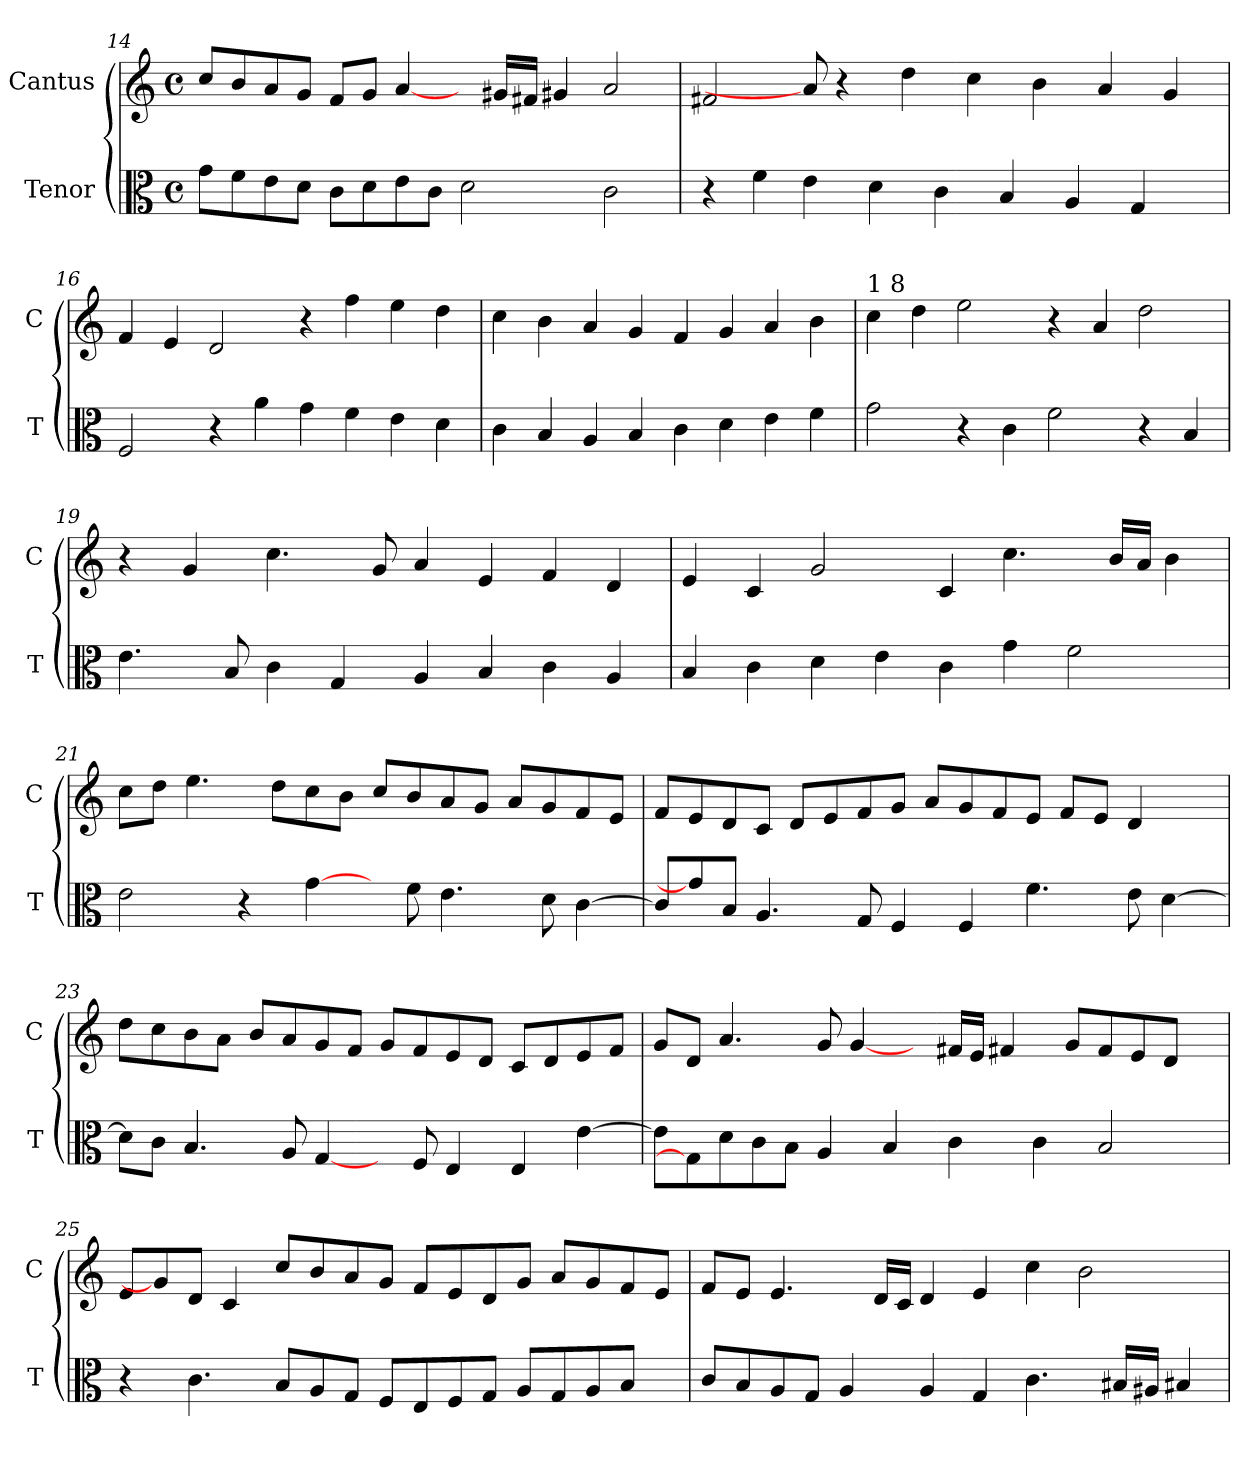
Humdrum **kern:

**kern	**kern
*part2	*part1
*staff2	*staff1
*I"Tenor	*I"Cantus
*I'T	*I'C
*clefC3	*clefG2
*k[]	*k[]
*C:	*C:
*M4/4	*M4/4
*met(c)	*met(c)
=14	=14
8g\L	8cc/L
8f\	8b/
8e\	8a/
8d\J	8g/J
8c\L	8f/L
8d\	8g/J
8e\	[4a/
8c\J	.
2d\	8ryy
.	16g#X/LL
.	16f#X/JJ
.	4g#X/
2c\	2a/
=15	=15
4r	2f#X/
4f\	.
4e\	8a/]
.	4r
4d\	.
.	4dd\
4c\	.
.	4cc\
4B/	.
.	4b\
4A/	.
.	4a/
4G/	.
.	4g/
8ryy	.
=16	=16
2F/	4f/
.	4e/
4r	2d/
4a\	.
4g\	4r
4f\	4ff\
4e\	4ee\
4d\	4dd\
=17	=17
4c\	4cc\
4B/	4b\
4A/	4a/
4B/	4g/
4c\	4f/
4d\	4g/
4e\	4a/
4f\	4b\
!!LO:LB:g=z
=18	=18
!	!LO:TX:a:t=1 8
2g\	4cc\
.	4dd\
4r	2ee\
4c\	.
2f\	4r
.	4a/
4r	2dd\
4B/	.
=19	=19
4.e\	4r
.	4g/
8B/	.
4c\	4.cc\
4G/	.
.	8g/
4A/	4a/
4B/	4e/
4c\	4f/
4A/	4d/
=20	=20
4B/	4e/
4c\	4c/
4d\	2g/
4e\	.
4c\	4c/
4g\	4.cc\
2f\	.
.	16b/LL
.	16a/JJ
.	4b\
=21	=21
2e\	8cc\L
.	8dd\J
.	4.ee\
4r	.
.	8dd\L
[4g\	8cc\
.	8b\J
8ryy	8cc/L
8f\	8b/
4.e\	8a/
.	8g/J
.	8a/L
8d\	8g/
[<4c\	8f/
.	8e/J
!!LO:LB:g=z
=22	=22
8c/L]	8f/L
8g\]	8e/
8B/J	8d/
4.A/	8c/J
.	8d/L
.	8e/
8G/	8f/
4F/	8g/J
.	8a/L
4F/	8g/
.	8f/
4.f\	8e/J
.	8f/L
.	8e/J
8e\	4d/
[>4d\	.
.	8ryy
=23	=23
8d\L]	8dd\L
8c\J	8cc\
4.B/	8b\
.	8a\J
.	8b/L
8A/	8a/
[4G/	8g/
.	8f/J
8ryy	8g/L
8F/	8f/
4E/	8e/
.	8d/J
4E/	8c/L
.	8d/
[>4e\	8e/
.	8f/J
=24	=24
8e\L]	8g/L
8G/]	8d/J
8d\	4.a/
8c\	.
8B\J	.
4A/	8g/
.	[4g/
4B/	.
.	8ryy
4c\	16f#X/LL
.	16e/JJ
.	4f#X/
4c\	.
.	8g/L
2B/	8f#/
.	8e/
.	8d/J
.	8ryy
!!LO:PB:g=z
=25	=25
4r	8e/L
.	8g/]
4.c\	8d/J
.	4c/
8B/L	8cc/L
8A/	8b/
8G/J	8a/
8F/L	8g/J
8E/	8f/L
8F/	8e/
8G/J	8d/
8A/L	8g/J
8G/	8a/L
8A/	8g/
8B/J	8f/
8ryy	8e/J
=26	=26
8c/L	8f/L
8B/	8e/J
8A/	4.e/
8G/J	.
4A/	.
.	16d/LL
.	16c/JJ
4A/	4d/
4G/	4e/
4.c\	4cc\
.	2b\
16B#X/LL	.
16A#X/JJ	.
4B#X/	.
=	=
*-	*-
